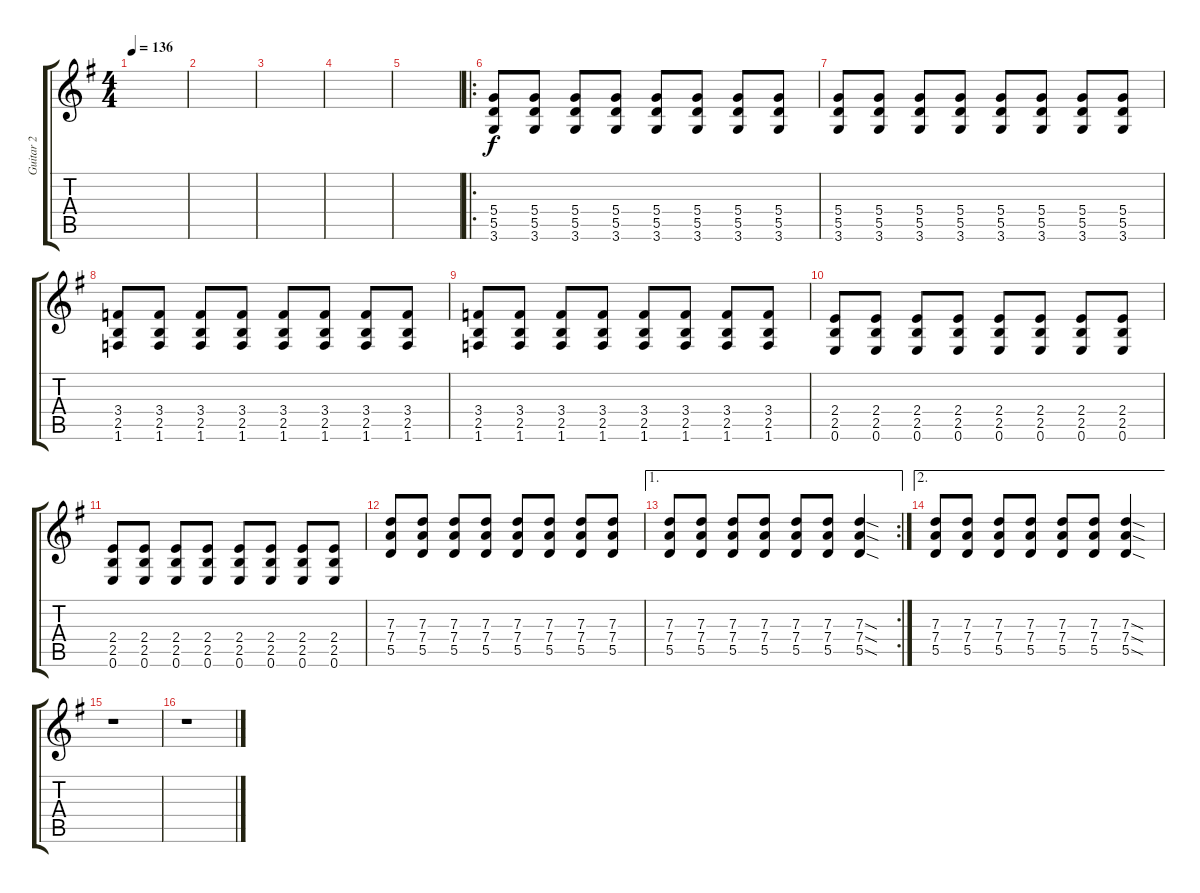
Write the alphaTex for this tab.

\track ("Guitar 2" "Guitar 2") {instrument overdrivenguitar}
\staff {score tabs}
\tuning (E4 B3 G3 D3 A2 E2) {hide}
\ts (4 4)
\tempo 136
\clef g2
\ks g
|
|
|
|
|
\ro
(5.4 5.5 3.6).8 (5.4 5.5 3.6).8 (5.4 5.5 3.6).8 (5.4 5.5 3.6).8 (5.4 5.5 3.6).8 (5.4 5.5 3.6).8 (5.4 5.5 3.6).8 (5.4 5.5 3.6).8 |
(5.4 5.5 3.6).8 (5.4 5.5 3.6).8 (5.4 5.5 3.6).8 (5.4 5.5 3.6).8 (5.4 5.5 3.6).8 (5.4 5.5 3.6).8 (5.4 5.5 3.6).8 (5.4 5.5 3.6).8 |
(3.4 2.5 1.6).8 (3.4 2.5 1.6).8 (3.4 2.5 1.6).8 (3.4 2.5 1.6).8 (3.4 2.5 1.6).8 (3.4 2.5 1.6).8 (3.4 2.5 1.6).8 (3.4 2.5 1.6).8 |
(3.4 2.5 1.6).8 (3.4 2.5 1.6).8 (3.4 2.5 1.6).8 (3.4 2.5 1.6).8 (3.4 2.5 1.6).8 (3.4 2.5 1.6).8 (3.4 2.5 1.6).8 (3.4 2.5 1.6).8 |
(2.4 2.5 0.6).8 (2.4 2.5 0.6).8 (2.4 2.5 0.6).8 (2.4 2.5 0.6).8 (2.4 2.5 0.6).8 (2.4 2.5 0.6).8 (2.4 2.5 0.6).8 (2.4 2.5 0.6).8 |
(2.4 2.5 0.6).8 (2.4 2.5 0.6).8 (2.4 2.5 0.6).8 (2.4 2.5 0.6).8 (2.4 2.5 0.6).8 (2.4 2.5 0.6).8 (2.4 2.5 0.6).8 (2.4 2.5 0.6).8 |
(7.3 7.4 5.5).8 (7.3 7.4 5.5).8 (7.3 7.4 5.5).8 (7.3 7.4 5.5).8 (7.3 7.4 5.5).8 (7.3 7.4 5.5).8 (7.3 7.4 5.5).8 (7.3 7.4 5.5).8 |
\ae 1
\rc 2
(7.3 7.4 5.5).8 (7.3 7.4 5.5).8 (7.3 7.4 5.5).8 (7.3 7.4 5.5).8 (7.3 7.4 5.5).8 (7.3 7.4 5.5).8 (7.3{sod} 7.4{sod} 5.5{sod}).4 |
\ae 2
(7.3 7.4 5.5).8 (7.3 7.4 5.5).8 (7.3 7.4 5.5).8 (7.3 7.4 5.5).8 (7.3 7.4 5.5).8 (7.3 7.4 5.5).8 (7.3{sod} 7.4{sod} 5.5{sod}).4 |
r.1 |
r.1
